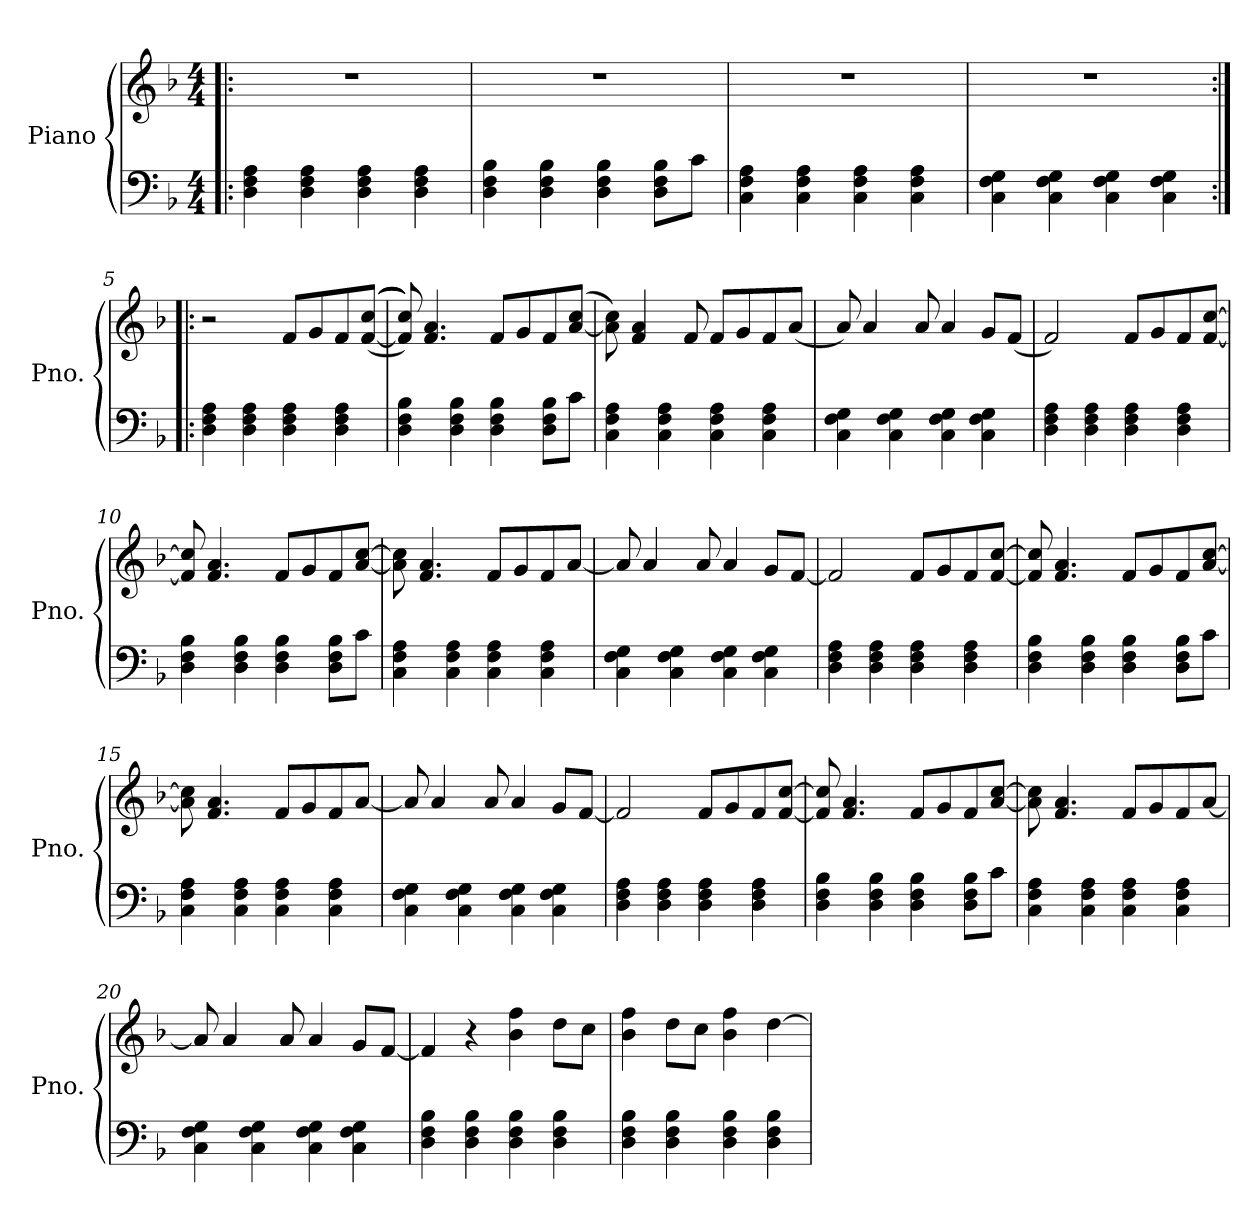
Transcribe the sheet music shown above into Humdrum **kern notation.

**kern	**kern
*part1	*part1
*staff2	*staff1
*I"Piano	*
*I'Pno.	*
*clefF4	*clefG2
*k[b-]	*k[b-]
*M4/4	*M4/4
=1!|:	=1!|:
4D\ 4F\ 4A\	1r
4D\ 4F\ 4A\	.
4D\ 4F\ 4A\	.
4D\ 4F\ 4A\	.
=2	=2
4D\ 4F\ 4B-\	1r
4D\ 4F\ 4B-\	.
4D\ 4F\ 4B-\	.
8D\ 8F\ 8B-\L	.
8c\J	.
=3	=3
4C\ 4F\ 4A\	1r
4C\ 4F\ 4A\	.
4C\ 4F\ 4A\	.
4C\ 4F\ 4A\	.
=4	=4
4C\ 4F\ 4G\	1r
4C\ 4F\ 4G\	.
4C\ 4F\ 4G\	.
4C\ 4F\ 4G\	.
=5:|!|:	=5:|!|:
4D\ 4F\ 4A\	2r
4D\ 4F\ 4A\	.
4D\ 4F\ 4A\	8f/L
.	8g/
4D\ 4F\ 4A\	8f/
.	((((([8f/ 8cc/J
=6	=6
4D\ 4F\ 4B-\	8f/] 8cc/)))))
.	4.f/ 4.a/
4D\ 4F\ 4B-\	.
4D\ 4F\ 4B-\	8f/L
.	8g/
8D\ 8F\ 8B-\L	8f/
8c\J	([8a/ 8cc/J
!!LO:LB:g=z
=7	=7
4C\ 4F\ 4A\	8a\] 8cc\)
.	4f/ 4a/
4C\ 4F\ 4A\	.
.	8f/
4C\ 4F\ 4A\	8f/L
.	8g/
4C\ 4F\ 4A\	8f/
.	(8a/J
=8	=8
4C\ 4F\ 4G\	8a/)
.	4a/
4C\ 4F\ 4G\	.
.	8a/
4C\ 4F\ 4G\	4a/
4C\ 4F\ 4G\	8g/L
.	(8f/J
=9	=9
4D\ 4F\ 4A\	2f/)
4D\ 4F\ 4A\	.
4D\ 4F\ 4A\	8f/L
.	8g/
4D\ 4F\ 4A\	8f/
.	[8f/ [8cc/J
=10	=10
4D\ 4F\ 4B-\	8f/] 8cc/]
.	4.f/ 4.a/
4D\ 4F\ 4B-\	.
4D\ 4F\ 4B-\	8f/L
.	8g/
8D\ 8F\ 8B-\L	8f/
8c\J	[8a/ [8cc/J
=11	=11
4C\ 4F\ 4A\	8a\] 8cc\]
.	4.f/ 4.a/
4C\ 4F\ 4A\	.
4C\ 4F\ 4A\	8f/L
.	8g/
4C\ 4F\ 4A\	8f/
.	[8a/J
!!LO:LB:g=z
=12	=12
4C\ 4F\ 4G\	8a/]
.	4a/
4C\ 4F\ 4G\	.
.	8a/
4C\ 4F\ 4G\	4a/
4C\ 4F\ 4G\	8g/L
.	[8f/J
=13	=13
4D\ 4F\ 4A\	2f/]
4D\ 4F\ 4A\	.
4D\ 4F\ 4A\	8f/L
.	8g/
4D\ 4F\ 4A\	8f/
.	[8f/ [8cc/J
=14	=14
4D\ 4F\ 4B-\	8f/] 8cc/]
.	4.f/ 4.a/
4D\ 4F\ 4B-\	.
4D\ 4F\ 4B-\	8f/L
.	8g/
8D\ 8F\ 8B-\L	8f/
8c\J	[8a/ [8cc/J
=15	=15
4C\ 4F\ 4A\	8a\] 8cc\]
.	4.f/ 4.a/
4C\ 4F\ 4A\	.
4C\ 4F\ 4A\	8f/L
.	8g/
4C\ 4F\ 4A\	8f/
.	[8a/J
=16	=16
4C\ 4F\ 4G\	8a/]
.	4a/
4C\ 4F\ 4G\	.
.	8a/
4C\ 4F\ 4G\	4a/
4C\ 4F\ 4G\	8g/L
.	[8f/J
!!LO:LB:g=z
=17	=17
4D\ 4F\ 4A\	2f/]
4D\ 4F\ 4A\	.
4D\ 4F\ 4A\	8f/L
.	8g/
4D\ 4F\ 4A\	8f/
.	[8f/ [8cc/J
=18	=18
4D\ 4F\ 4B-\	8f/] 8cc/]
.	4.f/ 4.a/
4D\ 4F\ 4B-\	.
4D\ 4F\ 4B-\	8f/L
.	8g/
8D\ 8F\ 8B-\L	8f/
8c\J	[8a/ [8cc/J
=19	=19
4C\ 4F\ 4A\	8a\] 8cc\]
.	4.f/ 4.a/
4C\ 4F\ 4A\	.
4C\ 4F\ 4A\	8f/L
.	8g/
4C\ 4F\ 4A\	8f/
.	[8a/J
=20	=20
4C\ 4F\ 4G\	8a/]
.	4a/
4C\ 4F\ 4G\	.
.	8a/
4C\ 4F\ 4G\	4a/
4C\ 4F\ 4G\	8g/L
.	[8f/J
=21	=21
4D\ 4F\ 4B-\	4f/]
4D\ 4F\ 4B-\	4r
4D\ 4F\ 4B-\	4b-\ 4ff\
4D\ 4F\ 4B-\	8dd\L
.	8cc\J
=22	=22
4D\ 4F\ 4B-\	4b-\ 4ff\
4D\ 4F\ 4B-\	8dd\L
.	8cc\J
4D\ 4F\ 4B-\	4b-\ 4ff\
4D\ 4F\ 4B-\	[4dd\
=	=
*-	*-
